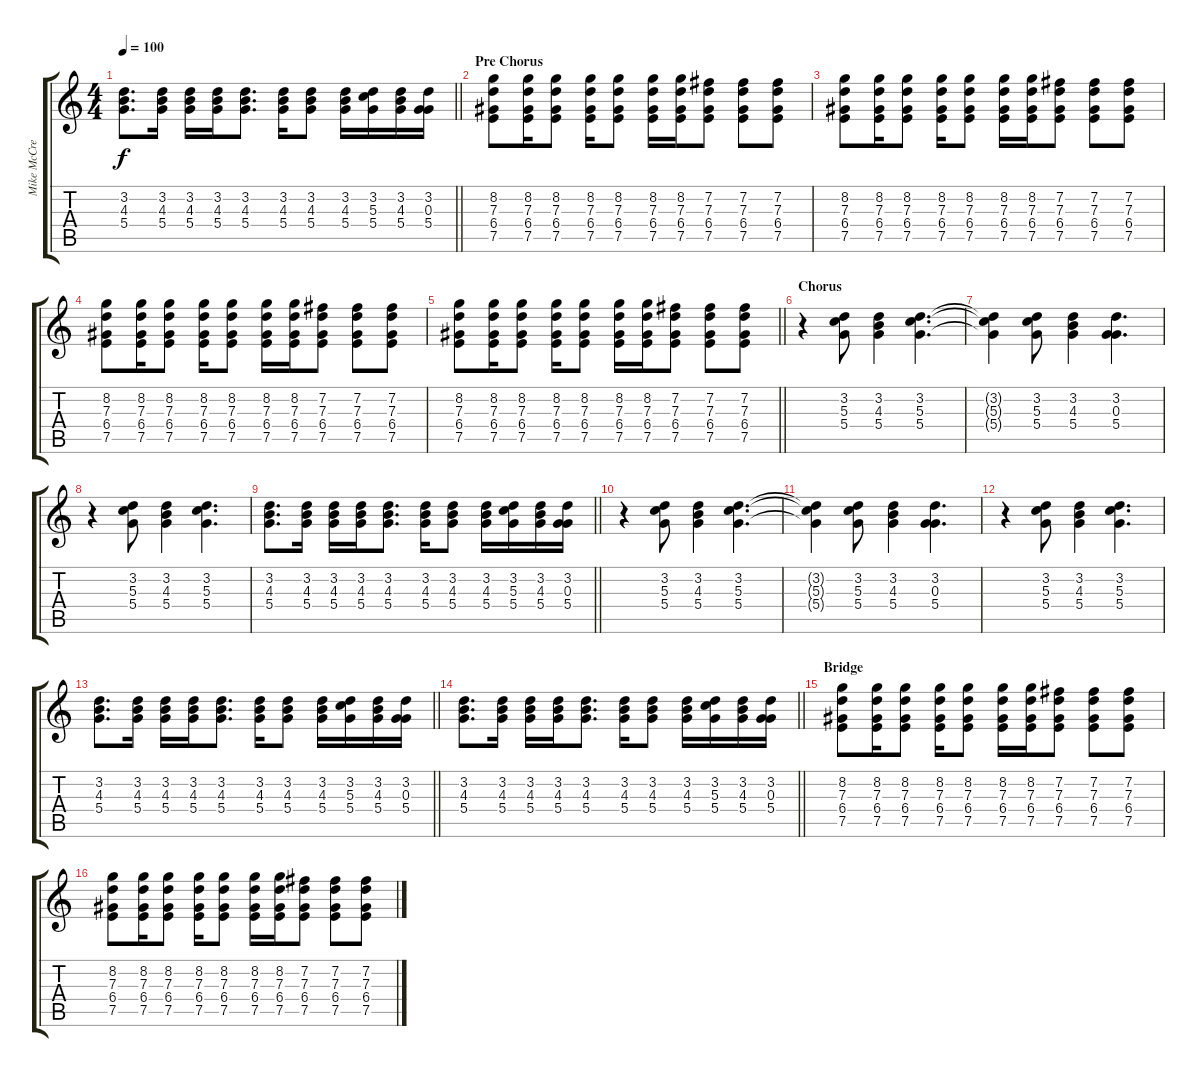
\track ("Mike McCready" "Mike McCre") {instrument electricguitarclean}
\staff {score tabs}
\tuning (E4 B3 G3 D3 A2 E2) {hide}
\ts (4 4)
\tempo 100
\clef g2
\barLineRight lightlight
\ks c
(3.2 4.3 5.4).8{d dy f} (3.2 4.3 5.4).16 (3.2 4.3 5.4).16 (3.2 4.3 5.4).16 (3.2 4.3 5.4).8{d} (3.2 4.3 5.4).16 (3.2 4.3 5.4).8 (3.2 4.3 5.4).16 (3.2 5.3 5.4).16 (3.2 4.3 5.4).16 (3.2 0.3 5.4).16 |
\section ("" "Pre Chorus")
(8.2 7.3 6.4 7.5).8 (8.2 7.3 6.4 7.5).16 (8.2 7.3 6.4 7.5).8 (8.2 7.3 6.4 7.5).16 (8.2 7.3 6.4 7.5).8 (8.2 7.3 6.4 7.5).16 (8.2 7.3 6.4 7.5).16 (7.2 7.3 6.4 7.5).8 (7.2 7.3 6.4 7.5).8 (7.2 7.3 6.4 7.5).8 |
(8.2 7.3 6.4 7.5).8 (8.2 7.3 6.4 7.5).16 (8.2 7.3 6.4 7.5).8 (8.2 7.3 6.4 7.5).16 (8.2 7.3 6.4 7.5).8 (8.2 7.3 6.4 7.5).16 (8.2 7.3 6.4 7.5).16 (7.2 7.3 6.4 7.5).8 (7.2 7.3 6.4 7.5).8 (7.2 7.3 6.4 7.5).8 |
(8.2 7.3 6.4 7.5).8 (8.2 7.3 6.4 7.5).16 (8.2 7.3 6.4 7.5).8 (8.2 7.3 6.4 7.5).16 (8.2 7.3 6.4 7.5).8 (8.2 7.3 6.4 7.5).16 (8.2 7.3 6.4 7.5).16 (7.2 7.3 6.4 7.5).8 (7.2 7.3 6.4 7.5).8 (7.2 7.3 6.4 7.5).8 |
\barLineRight lightlight
(8.2 7.3 6.4 7.5).8 (8.2 7.3 6.4 7.5).16 (8.2 7.3 6.4 7.5).8 (8.2 7.3 6.4 7.5).16 (8.2 7.3 6.4 7.5).8 (8.2 7.3 6.4 7.5).16 (8.2 7.3 6.4 7.5).16 (7.2 7.3 6.4 7.5).8 (7.2 7.3 6.4 7.5).8 (7.2 7.3 6.4 7.5).8 |
\section ("" "Chorus")
r.4 (3.2 5.3 5.4).8 (3.2 4.3 5.4).4 (3.2 5.3 5.4).4{d} |
(3.2{t} 5.3{t} 5.4{t}).4 (3.2 5.3 5.4).8 (3.2 4.3 5.4).4 (3.2 0.3 5.4).4{d} |
r.4 (3.2 5.3 5.4).8 (3.2 4.3 5.4).4 (3.2 5.3 5.4).4{d} |
\barLineRight lightlight
(3.2 4.3 5.4).8{d} (3.2 4.3 5.4).16 (3.2 4.3 5.4).16 (3.2 4.3 5.4).16 (3.2 4.3 5.4).8{d} (3.2 4.3 5.4).16 (3.2 4.3 5.4).8 (3.2 4.3 5.4).16 (3.2 5.3 5.4).16 (3.2 4.3 5.4).16 (3.2 0.3 5.4).16 |
r.4 (3.2 5.3 5.4).8 (3.2 4.3 5.4).4 (3.2 5.3 5.4).4{d} |
(3.2{t} 5.3{t} 5.4{t}).4 (3.2 5.3 5.4).8 (3.2 4.3 5.4).4 (3.2 0.3 5.4).4{d} |
r.4 (3.2 5.3 5.4).8 (3.2 4.3 5.4).4 (3.2 5.3 5.4).4{d} |
\barLineRight lightlight
(3.2 4.3 5.4).8{d} (3.2 4.3 5.4).16 (3.2 4.3 5.4).16 (3.2 4.3 5.4).16 (3.2 4.3 5.4).8{d} (3.2 4.3 5.4).16 (3.2 4.3 5.4).8 (3.2 4.3 5.4).16 (3.2 5.3 5.4).16 (3.2 4.3 5.4).16 (3.2 0.3 5.4).16 |
\barLineRight lightlight
(3.2 4.3 5.4).8{d} (3.2 4.3 5.4).16 (3.2 4.3 5.4).16 (3.2 4.3 5.4).16 (3.2 4.3 5.4).8{d} (3.2 4.3 5.4).16 (3.2 4.3 5.4).8 (3.2 4.3 5.4).16 (3.2 5.3 5.4).16 (3.2 4.3 5.4).16 (3.2 0.3 5.4).16 |
\section ("" "Bridge")
(8.2 7.3 6.4 7.5).8 (8.2 7.3 6.4 7.5).16 (8.2 7.3 6.4 7.5).8 (8.2 7.3 6.4 7.5).16 (8.2 7.3 6.4 7.5).8 (8.2 7.3 6.4 7.5).16 (8.2 7.3 6.4 7.5).16 (7.2 7.3 6.4 7.5).8 (7.2 7.3 6.4 7.5).8 (7.2 7.3 6.4 7.5).8 |
(8.2 7.3 6.4 7.5).8 (8.2 7.3 6.4 7.5).16 (8.2 7.3 6.4 7.5).8 (8.2 7.3 6.4 7.5).16 (8.2 7.3 6.4 7.5).8 (8.2 7.3 6.4 7.5).16 (8.2 7.3 6.4 7.5).16 (7.2 7.3 6.4 7.5).8 (7.2 7.3 6.4 7.5).8 (7.2 7.3 6.4 7.5).8
